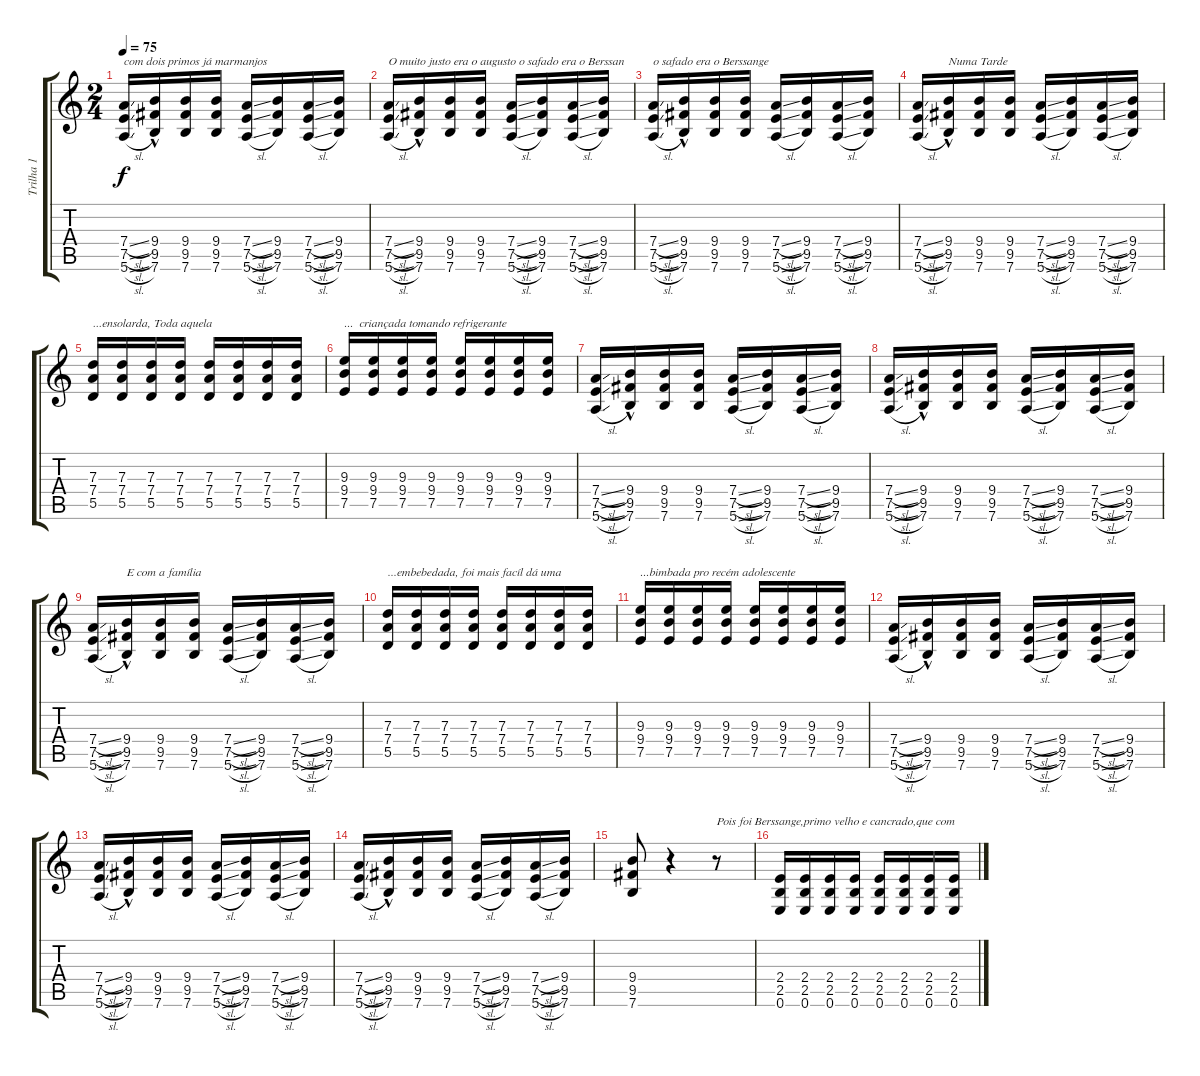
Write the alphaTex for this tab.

\track ("Trilha 1" "Trilha 1") {instrument distortionguitar}
\staff {score tabs}
\tuning (E4 B3 G3 D3 A2 E2) {hide}
\ts (2 4)
\tempo 75
\clef g2
\ks c
(7.4{sl} 7.5{sl} 5.6{sl}).16{txt "com dois primos já marmanjos" dy f} (9.4 9.5{hac} 7.6).16 (9.4 9.5 7.6).16 (9.4 9.5 7.6).16 (7.4{sl} 7.5{sl} 5.6{sl}).16 (9.4 9.5 7.6).16 (7.4{sl} 7.5{sl} 5.6{sl}).16 (9.4 9.5 7.6).16 |
(7.4{sl} 7.5{sl} 5.6{sl}).16{txt "O muito justo era o augusto o safado era o Berssan"} (9.4 9.5{hac} 7.6).16 (9.4 9.5 7.6).16 (9.4 9.5 7.6).16 (7.4{sl} 7.5{sl} 5.6{sl}).16 (9.4 9.5 7.6).16 (7.4{sl} 7.5{sl} 5.6{sl}).16 (9.4 9.5 7.6).16 |
(7.4{sl} 7.5{sl} 5.6{sl}).16{txt "o safado era o Berssange"} (9.4 9.5{hac} 7.6).16 (9.4 9.5 7.6).16 (9.4 9.5 7.6).16 (7.4{sl} 7.5{sl} 5.6{sl}).16 (9.4 9.5 7.6).16 (7.4{sl} 7.5{sl} 5.6{sl}).16 (9.4 9.5 7.6).16 |
(7.4{sl} 7.5{sl} 5.6{sl}).16 (9.4 9.5{hac} 7.6).16{txt "Numa Tarde "} (9.4 9.5 7.6).16 (9.4 9.5 7.6).16 (7.4{sl} 7.5{sl} 5.6{sl}).16 (9.4 9.5 7.6).16 (7.4{sl} 7.5{sl} 5.6{sl}).16 (9.4 9.5 7.6).16 |
(7.3 7.4 5.5).16{txt "...ensolarda, Toda aquela "} (7.3 7.4 5.5).16 (7.3 7.4 5.5).16 (7.3 7.4 5.5).16 (7.3 7.4 5.5).16 (7.3 7.4 5.5).16 (7.3 7.4 5.5).16 (7.3 7.4 5.5).16 |
(9.3 9.4 7.5).16{txt "...  criançada tomando refrigerante"} (9.3 9.4 7.5).16 (9.3 9.4 7.5).16 (9.3 9.4 7.5).16 (9.3 9.4 7.5).16 (9.3 9.4 7.5).16 (9.3 9.4 7.5).16 (9.3 9.4 7.5).16 |
(7.4{sl} 7.5{sl} 5.6{sl}).16 (9.4 9.5{hac} 7.6).16 (9.4 9.5 7.6).16 (9.4 9.5 7.6).16 (7.4{sl} 7.5{sl} 5.6{sl}).16 (9.4 9.5 7.6).16 (7.4{sl} 7.5{sl} 5.6{sl}).16 (9.4 9.5 7.6).16 |
(7.4{sl} 7.5{sl} 5.6{sl}).16 (9.4 9.5{hac} 7.6).16 (9.4 9.5 7.6).16 (9.4 9.5 7.6).16 (7.4{sl} 7.5{sl} 5.6{sl}).16 (9.4 9.5 7.6).16 (7.4{sl} 7.5{sl} 5.6{sl}).16 (9.4 9.5 7.6).16 |
(7.4{sl} 7.5{sl} 5.6{sl}).16 (9.4 9.5{hac} 7.6).16{txt "E com a família "} (9.4 9.5 7.6).16 (9.4 9.5 7.6).16 (7.4{sl} 7.5{sl} 5.6{sl}).16 (9.4 9.5 7.6).16 (7.4{sl} 7.5{sl} 5.6{sl}).16 (9.4 9.5 7.6).16 |
(7.3 7.4 5.5).16{txt "...embebedada, foi mais facíl dá uma"} (7.3 7.4 5.5).16 (7.3 7.4 5.5).16 (7.3 7.4 5.5).16 (7.3 7.4 5.5).16 (7.3 7.4 5.5).16 (7.3 7.4 5.5).16 (7.3 7.4 5.5).16 |
(9.3 9.4 7.5).16{txt "...bimbada pro recém adolescente"} (9.3 9.4 7.5).16 (9.3 9.4 7.5).16 (9.3 9.4 7.5).16 (9.3 9.4 7.5).16 (9.3 9.4 7.5).16 (9.3 9.4 7.5).16 (9.3 9.4 7.5).16 |
(7.4{sl} 7.5{sl} 5.6{sl}).16 (9.4 9.5{hac} 7.6).16 (9.4 9.5 7.6).16 (9.4 9.5 7.6).16 (7.4{sl} 7.5{sl} 5.6{sl}).16 (9.4 9.5 7.6).16 (7.4{sl} 7.5{sl} 5.6{sl}).16 (9.4 9.5 7.6).16 |
(7.4{sl} 7.5{sl} 5.6{sl}).16 (9.4 9.5{hac} 7.6).16 (9.4 9.5 7.6).16 (9.4 9.5 7.6).16 (7.4{sl} 7.5{sl} 5.6{sl}).16 (9.4 9.5 7.6).16 (7.4{sl} 7.5{sl} 5.6{sl}).16 (9.4 9.5 7.6).16 |
(7.4{sl} 7.5{sl} 5.6{sl}).16 (9.4 9.5{hac} 7.6).16 (9.4 9.5 7.6).16 (9.4 9.5 7.6).16 (7.4{sl} 7.5{sl} 5.6{sl}).16 (9.4 9.5 7.6).16 (7.4{sl} 7.5{sl} 5.6{sl}).16 (9.4 9.5 7.6).16 |
(9.4 9.5 7.6).8 r.4 r.8{txt "Pois foi Berssange,primo velho e cancrado,que com "} |
(2.4 2.5 0.6).16 (2.4 2.5 0.6).16 (2.4 2.5 0.6).16 (2.4 2.5 0.6).16 (2.4 2.5 0.6).16 (2.4 2.5 0.6).16 (2.4 2.5 0.6).16 (2.4 2.5 0.6).16
